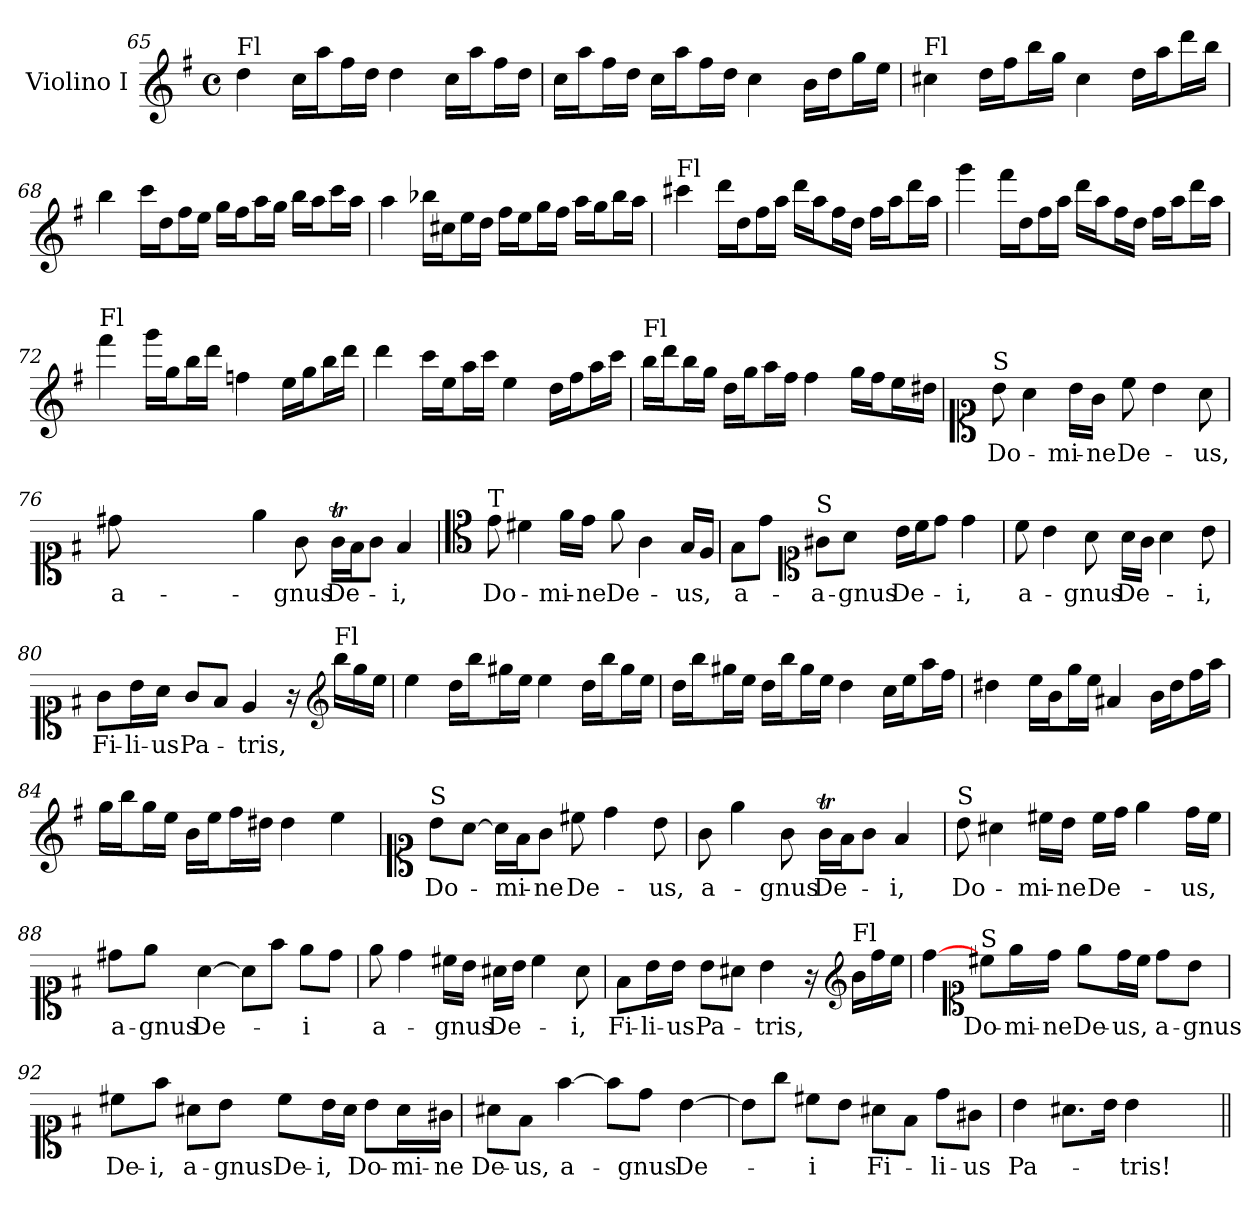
**kern	**text
*part1	*part1
*staff1	*staff1
*I"Violino I	*
*I'Vln. I	*
*clefG2	*
*k[f#]	*
*M4/4	*
*met(c)	*
=65	=65
!LO:TX:a:t=Fl	!
4dd	.
16cc\LL	.
16aa\J	.
16ff#\L	.
16dd\JJ	.
4dd	.
16cc\LL	.
16aa\J	.
16ff#\L	.
16dd\JJ	.
=66	=66
16cc\LL	.
16aa\J	.
16ff#\L	.
16dd\JJ	.
16cc\LL	.
16aa\J	.
16ff#\L	.
16dd\JJ	.
4cc	.
16b\LL	.
16dd\J	.
16gg\L	.
16ee\JJ	.
=67	=67
!LO:TX:a:t=Fl	!
4cc#X	.
16dd\LL	.
16ff#\J	.
16bb\L	.
16gg\JJ	.
4cc#	.
16dd\LL	.
16aa\J	.
16ddd\L	.
16bb\JJ	.
=68	=68
4bb	.
16ccc\LL	.
16dd\J	.
16ff#\L	.
16ee\JJ	.
16gg\LL	.
16ff#\J	.
16aa\L	.
16gg\JJ	.
16bb\LL	.
16aa\J	.
16ccc\L	.
16aa\JJ	.
=69	=69
4aa	.
16bb-X\LL	.
16cc#X\J	.
16ee\L	.
16dd\JJ	.
16ff#\LL	.
16ee\J	.
16gg\L	.
16ff#\JJ	.
16aa\LL	.
16gg\J	.
16bb-\L	.
16aa\JJ	.
=70	=70
!LO:TX:a:t=Fl	!
4ccc#X	.
16ddd\LL	.
16dd\J	.
16ff#\L	.
16aa\JJ	.
16ddd\LL	.
16aa\J	.
16ff#\L	.
16dd\JJ	.
16ff#\LL	.
16aa\J	.
16ddd\L	.
16aa\JJ	.
=71	=71
4ggg	.
16fff#\LL	.
16dd\J	.
16ff#\L	.
16aa\JJ	.
16ddd\LL	.
16aa\J	.
16ff#\L	.
16dd\JJ	.
16ff#\LL	.
16aa\J	.
16ddd\L	.
16aa\JJ	.
=72	=72
!LO:TX:a:t=Fl	!
4fff#	.
16ggg\LL	.
16gg\J	.
16bb\L	.
16ddd\JJ	.
4ffn	.
16ee\LL	.
16gg\J	.
16bb\L	.
16ddd\JJ	.
=73	=73
4ddd	.
16ccc\LL	.
16ee\J	.
16aa\L	.
16ccc\JJ	.
4ee	.
16dd\LL	.
16ff#\J	.
16aa\L	.
16ccc\JJ	.
=74	=74
!LO:TX:a:t=Fl	!
16bb\LL	.
16ddd\J	.
16bb\L	.
16gg\JJ	.
16dd\LL	.
16gg\J	.
16aa\L	.
16ff#\JJ	.
4ff#	.
16gg\LL	.
16ff#\J	.
16ee\L	.
16dd#X\JJ	.
=75	=75
*clefC1	*
!LO:TX:a:t=S	!
8b	Do-
4a	.
16b\LL	-mi-
16g\JJ	-ne
8cc	De-
4b	.
8a	-us,
=76	=76
*^	*
8dd#X	1ryy	a-
1ryy	.	.
.	1ryy	.
4ee	.	.
8g	.	-gnus
16gT\LL	.	De-
16f#\J	.	.
8g\J	.	.
4f#	.	-i,
*v	*v	*
=77	=77
*clefC4	*
!LO:TX:a:t=T	!
8e	Do-
4d#X	.
16f#\LL	-mi-
16e\JJ	-ne
8f#	De-
4A	.
16G/LL	-us,
16F#/JJ	.
=78	=78
8G\L	a-
8e\J	.
*clefC1	*
!LO:TX:a:t=S	!
8g#X\L	a-
8a\J	-gnus
16b\LL	De-
16cc\J	.
8dd\J	.
4dd	-i,
=79	=79
8cc	a-
4b	.
8a	-gnus
16a\LL	De-
16g\JJ	.
4a	.
8b	-i,
=80	=80
8g\L	Fi-
16b\L	-li-
16a\JJ	-us
8g/L	Pa-
8f#/J	.
4e	-tris,
16r	.
*clefG2	*
!LO:TX:a:t=Fl	!
16bb\LL	.
16gg\	.
16ee\JJ	.
=81	=81
4ee	.
16dd\LL	.
16bb\J	.
16gg#X\L	.
16ee\JJ	.
4ee	.
16dd\LL	.
16bb\J	.
16gg#\L	.
16ee\JJ	.
=82	=82
16dd\LL	.
16bb\J	.
16gg#X\L	.
16ee\JJ	.
16dd\LL	.
16bb\J	.
16gg#\L	.
16ee\JJ	.
4dd	.
16cc\LL	.
16ee\J	.
16aa\L	.
16ff#\JJ	.
=83	=83
4dd#X	.
16ee\LL	.
16b\J	.
16gg\L	.
16ee\JJ	.
4a#X	.
16b\LL	.
16dd#\J	.
16ff#\L	.
16aa\JJ	.
=84	=84
16gg\LL	.
16bb\J	.
16gg\L	.
16ee\JJ	.
16b\LL	.
16ee\J	.
16ff#\L	.
16dd#X\JJ	.
4dd#	.
4ee	.
=85	=85
*clefC1	*
!LO:TX:a:t=S	!
8b\L	Do-
[8a\J	.
16a\LL]	.
16f#\J	-mi-
8g\J	-ne
8cc#X	De-
4dd	.
8b	-us,
=86	=86
8g	a-
4ee	.
8g	-gnus
16gT\LL	De-
16f#\J	.
8g\J	.
4f#	-i,
=87	=87
!LO:TX:a:t=S	!
8b	Do-
4a#X	.
16cc#X\LL	-mi-
16b\JJ	-ne
16cc#\LL	De-
16dd\JJ	.
4ee	.
16dd\LL	-us,
16cc#\JJ	.
=88	=88
8dd#X\L	a-
8ee\J	-gnus
[4a	De-
8a\L]	.
8ff#\J	.
8ee\L	-i
8dd#\J	.
=89	=89
8ee	a-
4dd	.
16cc#X\LL	-gnus
16b\JJ	.
16a#X\LL	De-
16b\JJ	.
4cc#	.
8a#	-i,
=90	=90
8f#\L	Fi-
16b\L	-li-
16b\JJ	-us
8b\L	Pa-
8a#X\J	.
4b	-tris,
16r	.
*clefG2	*
!LO:TX:a:t=Fl	!
16b\LL	.
16ff#\	.
16ee\JJ	.
=91	=91
[4ff#	.
*clefC1	*
!LO:TX:a:t=S	!
8cc#X\L	Do-
16ee\L	-mi-
16dd\JJ	-ne
8ee\L	De-
16dd\L	-us,
16cc#\JJ	.
8dd\L	a-
8b\J	-gnus
=92	=92
8cc#X\L	De-
8ff#\J	-i,
8a#X\L	a-
8b\J	-gnus
8cc#\L	De-
16b\L	-i,
16a#\JJ	.
8b\L	Do-
16a#\L	-mi-
16g#X\JJ	-ne
=93	=93
8a#X\L	De-
8f#\J	-us,
[4ff#	a-
8ff#\L]	.
8dd\J	-gnus
[4b	De-
=94	=94
8b\L]	.
8gg\J	.
8cc#X\L	-i
8b\J	.
8a#X\L	Fi-
8f#\J	.
8dd\L	-li-
8g#X\J	-us
=95	=95
4b	Pa-
8.a#X\L	.
16b\Jk	.
4b	-tris!
4ryy	.
=||	=||
*-	*-
